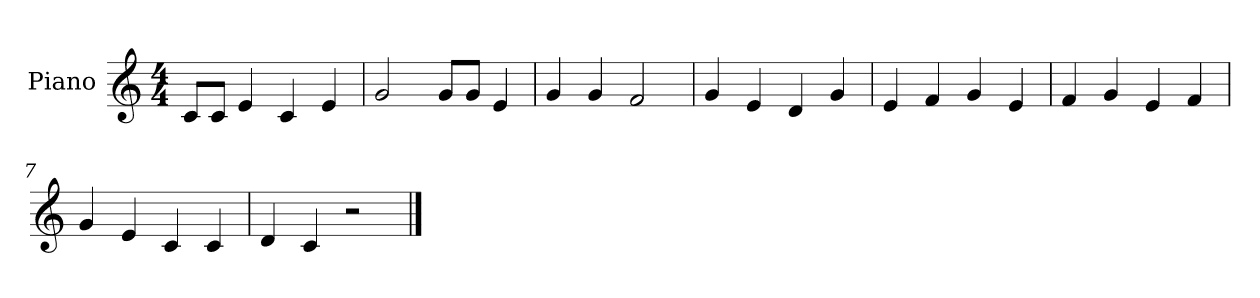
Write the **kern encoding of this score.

**kern
*part1
*staff1
*I"Piano
*I'P-no
*clefG2
*k[]
*M4/4
*MM90
=1
8c/L
8c/J
4e/
4c/
4e/
=2
2g/
8g/L
8g/J
4e/
=3
4g/
4g/
2f/
=4
4g/
4e/
4d/
4g/
=5
4e/
4f/
4g/
4e/
=6
4f/
4g/
4e/
4f/
=7
4g/
4e/
4c/
4c/
=8
4d/
4c/
2r
==
*-
